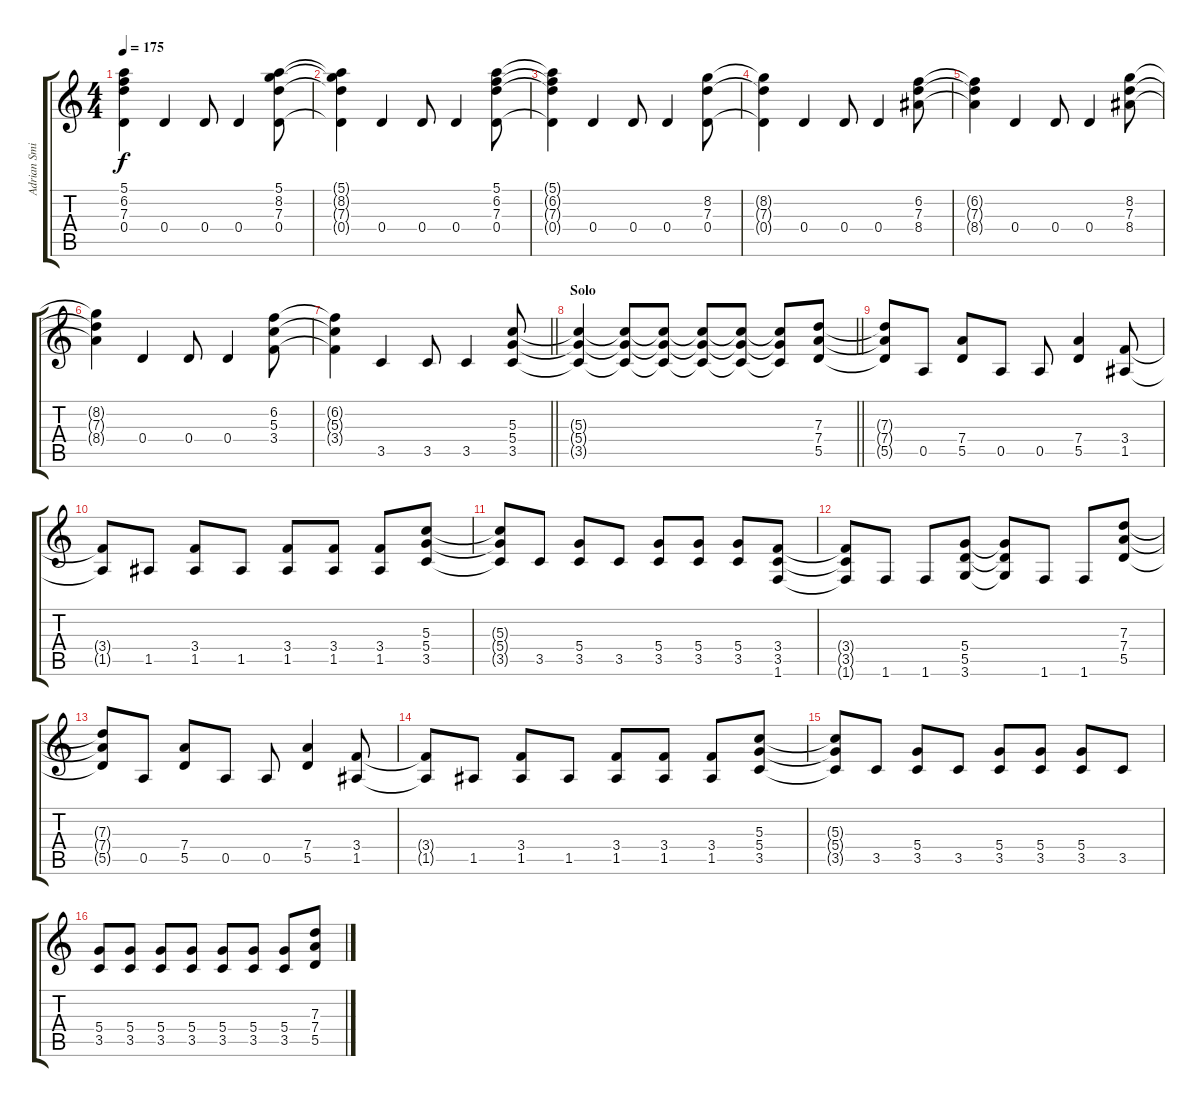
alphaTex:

\track ("Adrian Smith" "Adrian Smi") {instrument overdrivenguitar}
\staff {score tabs}
\tuning (E4 B3 G3 D3 A2 E2) {hide}
\ts (4 4)
\tempo 175
\clef g2
\ks c
(5.1{t} 6.2{t} 7.3{t} 0.4{t}).4{dy f} 0.4.4 0.4.8 0.4.4 (5.1 8.2 7.3 0.4).8 |
(5.1{t} 8.2{t} 7.3{t} 0.4{t}).4 0.4.4 0.4.8 0.4.4 (5.1 6.2 7.3 0.4).8 |
(5.1{t} 6.2{t} 7.3{t} 0.4{t}).4 0.4.4 0.4.8 0.4.4 (8.2 7.3 0.4).8 |
(8.2{t} 7.3{t} 0.4{t}).4 0.4.4 0.4.8 0.4.4 (6.2 7.3 8.4).8 |
(6.2{t} 7.3{t} 8.4{t}).4 0.4.4 0.4.8 0.4.4 (8.2 7.3 8.4).8 |
(8.2{t} 7.3{t} 8.4{t}).4 0.4.4 0.4.8 0.4.4 (6.2 5.3 3.4).8 |
\barLineRight lightlight
(6.2{t} 5.3{t} 3.4{t}).4 3.5.4 3.5.8 3.5.4 (5.3 5.4 3.5).8 |
\section ("" "Solo")
\barLineRight lightlight
(5.3{t} 5.4{t} 3.5{t}).4 (5.3{t} 5.4{t} 3.5{t}).8 (5.3{t} 5.4{t} 3.5{t}).8 (5.3{t} 5.4{t} 3.5{t}).8 (5.3{t} 5.4{t} 3.5{t}).8 (5.3{t} 5.4{t} 3.5{t}).8 (7.3 7.4 5.5).8 |
(7.3{t} 7.4{t} 5.5{t}).8 0.5.8 (7.4 5.5).8 0.5.8 0.5.8 (7.4 5.5).4 (3.4 1.5).8 |
(3.4{t} 1.5{t}).8 1.5.8 (3.4 1.5).8 1.5.8 (3.4 1.5).8 (3.4 1.5).8 (3.4 1.5).8 (5.3 5.4 3.5).8 |
(5.3{t} 5.4{t} 3.5{t}).8 3.5.8 (5.4 3.5).8 3.5.8 (5.4 3.5).8 (5.4 3.5).8 (5.4 3.5).8 (3.4 3.5 1.6).8 |
(3.4{t} 3.5{t} 1.6{t}).8 1.6.8 1.6.8 (5.4 5.5 3.6).8 (5.4{t} 5.5{t} 3.6{t}).8 1.6.8 1.6.8 (7.3 7.4 5.5).8 |
(7.3{t} 7.4{t} 5.5{t}).8 0.5.8 (7.4 5.5).8 0.5.8 0.5.8 (7.4 5.5).4 (3.4 1.5).8 |
(3.4{t} 1.5{t}).8 1.5.8 (3.4 1.5).8 1.5.8 (3.4 1.5).8 (3.4 1.5).8 (3.4 1.5).8 (5.3 5.4 3.5).8 |
(5.3{t} 5.4{t} 3.5{t}).8 3.5.8 (5.4 3.5).8 3.5.8 (5.4 3.5).8 (5.4 3.5).8 (5.4 3.5).8 3.5.8 |
(5.4 3.5).8 (5.4 3.5).8 (5.4 3.5).8 (5.4 3.5).8 (5.4 3.5).8 (5.4 3.5).8 (5.4 3.5).8 (7.3 7.4 5.5).8
